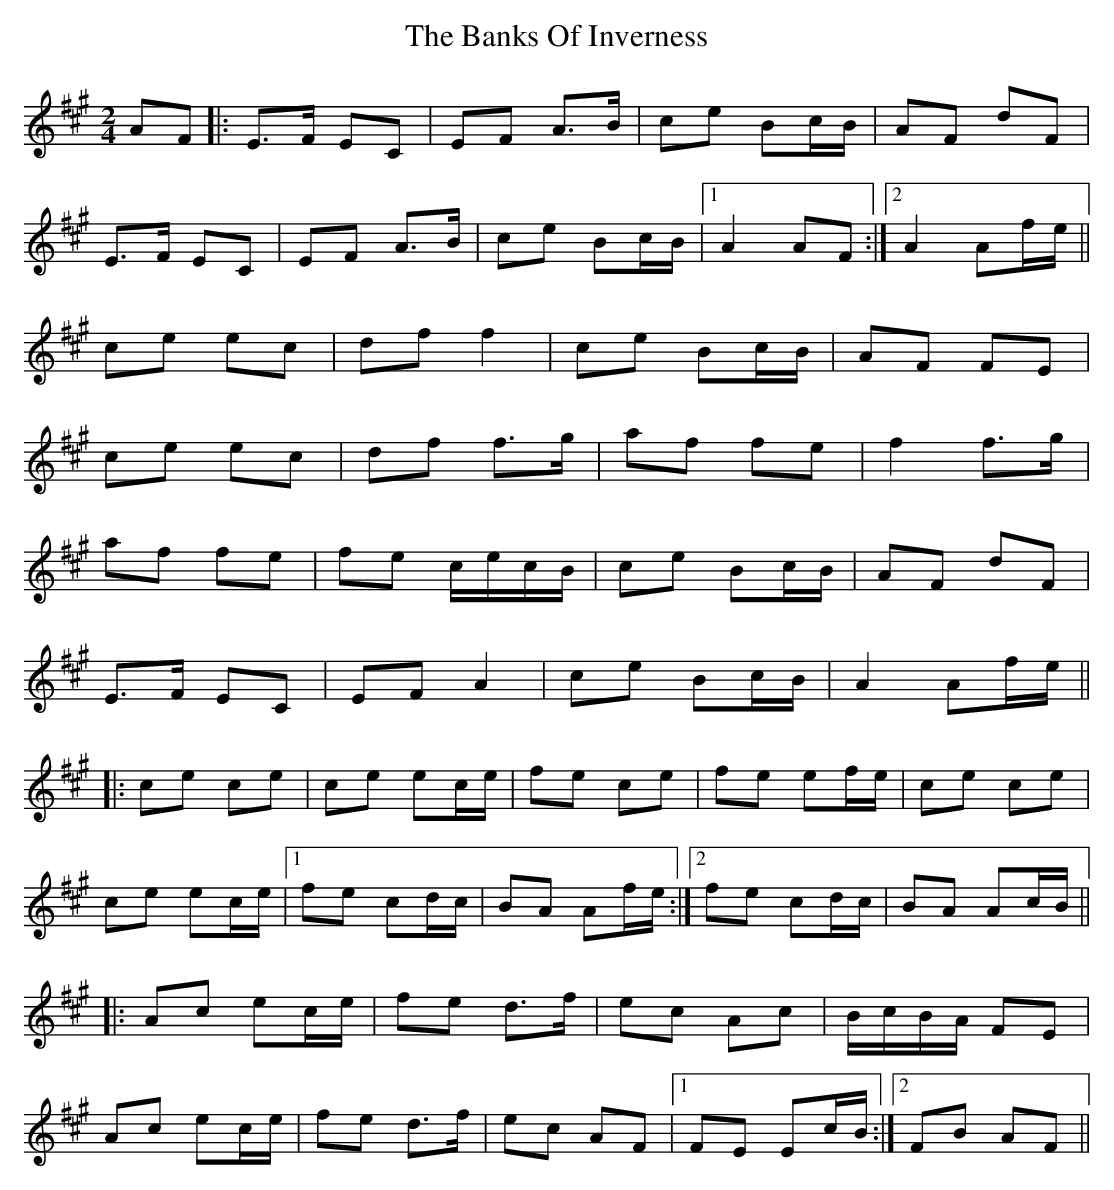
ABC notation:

X:1
T: The Banks Of Inverness
M: 2/4
L: 1/8
K: Amaj
AF|:E>F EC|EF A>B|ce Bc/B/|AF dF|
E>F EC|EF A>B|ce Bc/B/|1 A2 AF:|2 A2 Af/e/||
ce ec|df f2|ce Bc/B/|AF FE|
ce ec|df f>g|af fe|f2 f>g|
af fe|fe c/e/c/B/|ce Bc/B/|AF dF|
E>F EC|EF A2|ce Bc/B/|A2 Af/e/||
|:ce ce|ce ec/e/|fe ce|fe ef/e/|ce ce|
ce ec/e/|1 fe cd/c/|BA Af/e/:|2 fe cd/c/|BA Ac/B/||
|:Ac ec/e/|fe d>f|ec Ac|B/c/B/A/ FE|
Ac ec/e/|fe d>f|ec AF|1 FE Ec/B/:|2 FB AF||
